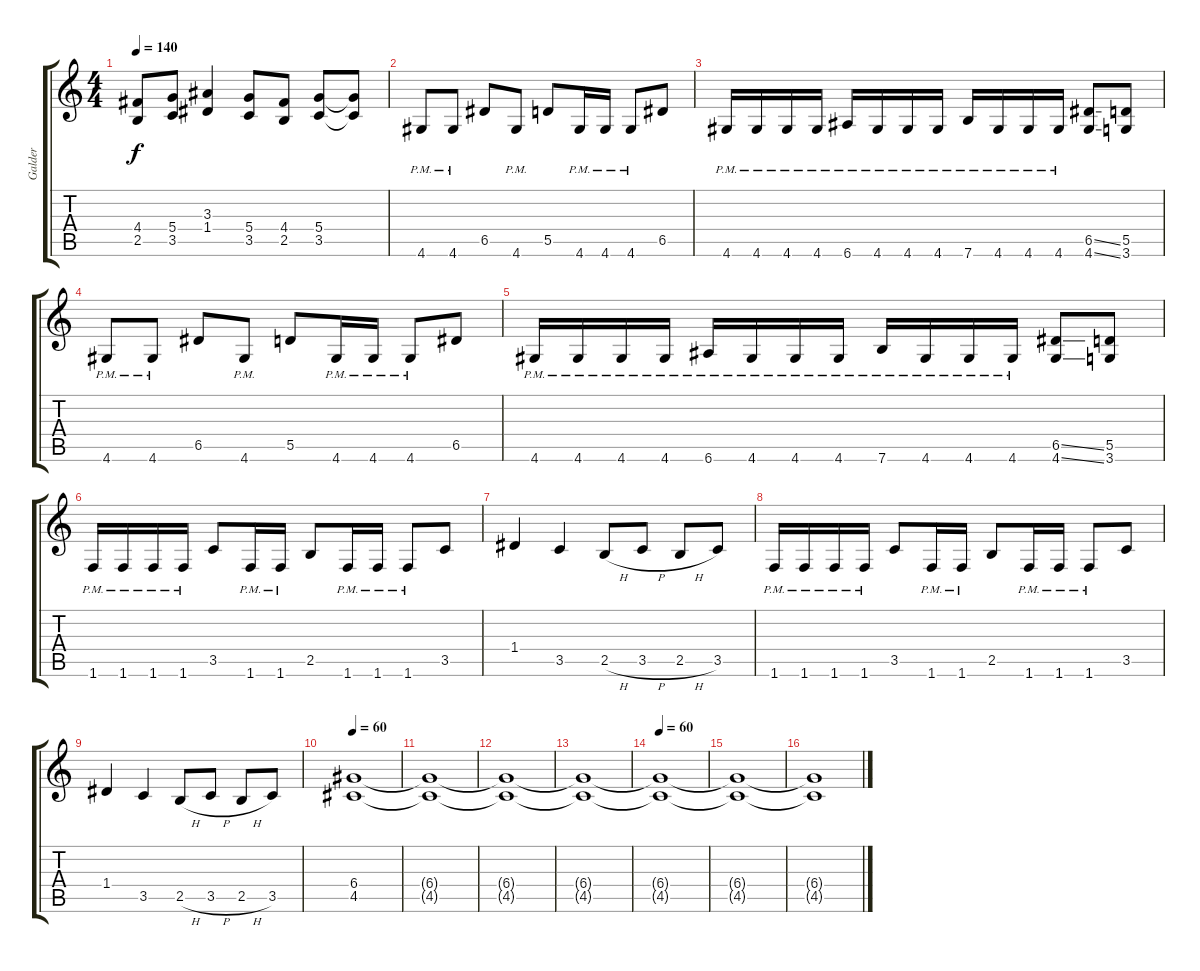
\track ("Galder" "Galder") {instrument distortionguitar}
\staff {score tabs}
\tuning (E4 B3 G3 D3 A2 E2) {hide}
\ts (4 4)
\tempo 140
\clef g2
\ks c
(4.4 2.5).8{dy f} (5.4 3.5).8 (3.3 1.4).4 (5.4 3.5).8 (4.4 2.5).8 (5.4 3.5).8 (5.4{t} 3.5{t}).8 |
4.6{pm}.8 4.6{pm}.8 6.5.8 4.6{pm}.8 5.5.8 4.6{pm}.16 4.6{pm}.16 4.6{pm}.8 6.5.8 |
4.6{pm}.16 4.6{pm}.16 4.6{pm}.16 4.6{pm}.16 6.6{pm}.16 4.6{pm}.16 4.6{pm}.16 4.6{pm}.16 7.6{pm}.16 4.6{pm}.16 4.6{pm}.16 4.6{pm}.16 (6.5{ss} 4.6{ss}).8 (5.5 3.6).8 |
4.6{pm}.8 4.6{pm}.8 6.5.8 4.6{pm}.8 5.5.8 4.6{pm}.16 4.6{pm}.16 4.6{pm}.8 6.5.8 |
4.6{pm}.16 4.6{pm}.16 4.6{pm}.16 4.6{pm}.16 6.6{pm}.16 4.6{pm}.16 4.6{pm}.16 4.6{pm}.16 7.6{pm}.16 4.6{pm}.16 4.6{pm}.16 4.6{pm}.16 (6.5{ss} 4.6{ss}).8 (5.5 3.6).8 |
1.6{pm}.16 1.6{pm}.16 1.6{pm}.16 1.6{pm}.16 3.5.8 1.6{pm}.16 1.6{pm}.16 2.5.8 1.6{pm}.16 1.6{pm}.16 1.6{pm}.8 3.5.8 |
1.4.4 3.5.4 2.5{h}.8 3.5{h}.8 2.5{h}.8 3.5.8 |
1.6{pm}.16 1.6{pm}.16 1.6{pm}.16 1.6{pm}.16 3.5.8 1.6{pm}.16 1.6{pm}.16 2.5.8 1.6{pm}.16 1.6{pm}.16 1.6{pm}.8 3.5.8 |
1.4.4 3.5.4 2.5{h}.8 3.5{h}.8 2.5{h}.8 3.5.8 |
\tempo 60
(6.4 4.5).1 |
(6.4{t} 4.5{t}).1 |
(6.4{t} 4.5{t}).1 |
(6.4{t} 4.5{t}).1 |
\tempo 60
(6.4{t} 4.5{t}).1 |
(6.4{t} 4.5{t}).1 |
(6.4{t} 4.5{t}).1
